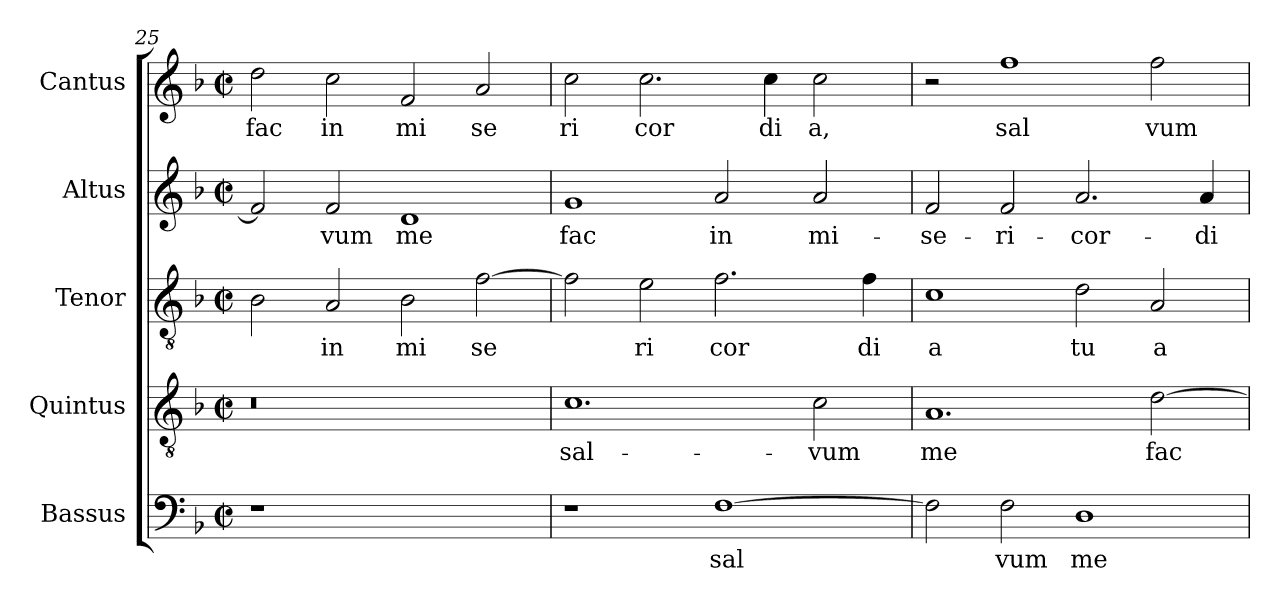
**kern	**text	**kern	**text	**kern	**text	**kern	**text	**kern	**text
*part5	*part5	*part4	*part4	*part3	*part3	*part2	*part2	*part1	*part1
*staff5	*staff5	*staff4	*staff4	*staff3	*staff3	*staff2	*staff2	*staff1	*staff1
*I"Bassus	*	*I"Quintus	*	*I"Tenor	*	*I"Altus	*	*I"Cantus	*
!!LO:LB:g=z
*clefF4	*	*clefGv2	*	*clefGv2	*	*clefG2	*	*clefG2	*
*k[b-]	*	*k[b-]	*	*k[b-]	*	*k[b-]	*	*k[b-]	*
*F:	*	*F:	*	*F:	*	*F:	*	*F:	*
*M2/2	*	*M2/2	*	*M2/2	*	*M2/2	*	*M2/2	*
*met(c|)	*	*met(c|)	*	*met(c|)	*	*met(c|)	*	*met(c|)	*
=25	=25	=25	=25	=25	=25	=25	=25	=25	=25
!	!	!	!	!	!LO:LY:b:cj	!	!LO:LY:b:cj	!	!LO:LY:b:cj
1r	.	0r	.	2B-\	.	2f/]	.	2dd\	fac
!	!	!	!	!	!LO:LY:b:cj	!	!LO:LY:b:cj	!	!LO:LY:b:cj
.	.	.	.	2A/	in	2f/	vum	2cc\	in
!	!	!	!	!	!LO:LY:b:cj	!	!LO:LY:b:cj	!	!LO:LY:b:cj
1ryy	.	.	.	2B-\	mi	1d	me	2f/	mi
!	!	!	!	!	!LO:LY:b:cj	!	!	!	!LO:LY:b:cj
.	.	.	.	[>2f\	se	.	.	2a/	se
=26	=26	=26	=26	=26	=26	=26	=26	=26	=26
!	!	!	!LO:LY:b:cj	!	!LO:LY:b:cj	!	!LO:LY:b:cj	!	!LO:LY:b:cj
1r	.	1.c	sal-	2f\]	.	1g	fac	2cc\	ri
!	!	!	!	!	!LO:LY:b:cj	!	!	!	!LO:LY:b:cj
.	.	.	.	2e\	ri	.	.	2.cc\	cor
!	!LO:LY:b:cj	!	!	!	!LO:LY:b:cj	!	!LO:LY:b:cj	!	!
[>1F	sal	.	.	2.f\	cor	2a/	in	.	.
!	!	!	!	!	!	!	!	!	!LO:LY:b:cj
.	.	.	.	.	.	.	.	4cc\	di
!	!	!	!LO:LY:b:cj	!	!	!	!LO:LY:b:cj	!	!LO:LY:b:cj
.	.	2c\	-vum	.	.	2a/	mi-	2cc\	a,
!	!	!	!	!	!LO:LY:b:cj	!	!	!	!
.	.	.	.	4f\	di	.	.	.	.
=27	=27	=27	=27	=27	=27	=27	=27	=27	=27
!	!LO:LY:b:cj	!	!LO:LY:b:cj	!	!LO:LY:b:cj	!	!LO:LY:b:cj	!	!
2F\]	.	1.A	me	1c	a	2f/	-se-	2r	.
!	!LO:LY:b:cj	!	!	!	!	!	!LO:LY:b:cj	!	!LO:LY:b:cj
2F\	vum	.	.	.	.	2f/	-ri-	1ff	sal
!	!LO:LY:b:cj	!	!	!	!LO:LY:b:cj	!	!LO:LY:b:cj	!	!
1D	me	.	.	2d\	tu	2.a/	-cor-	.	.
!	!	!	!LO:LY:b:cj	!	!LO:LY:b:cj	!	!	!	!LO:LY:b:cj
.	.	[>2d\	fac	2A/	a	.	.	2ff\	vum
!	!	!	!	!	!	!	!LO:LY:b:cj	!	!
.	.	.	.	.	.	4a/	-di-	.	.
=	=	=	=	=	=	=	=	=	=
*-	*-	*-	*-	*-	*-	*-	*-	*-	*-
